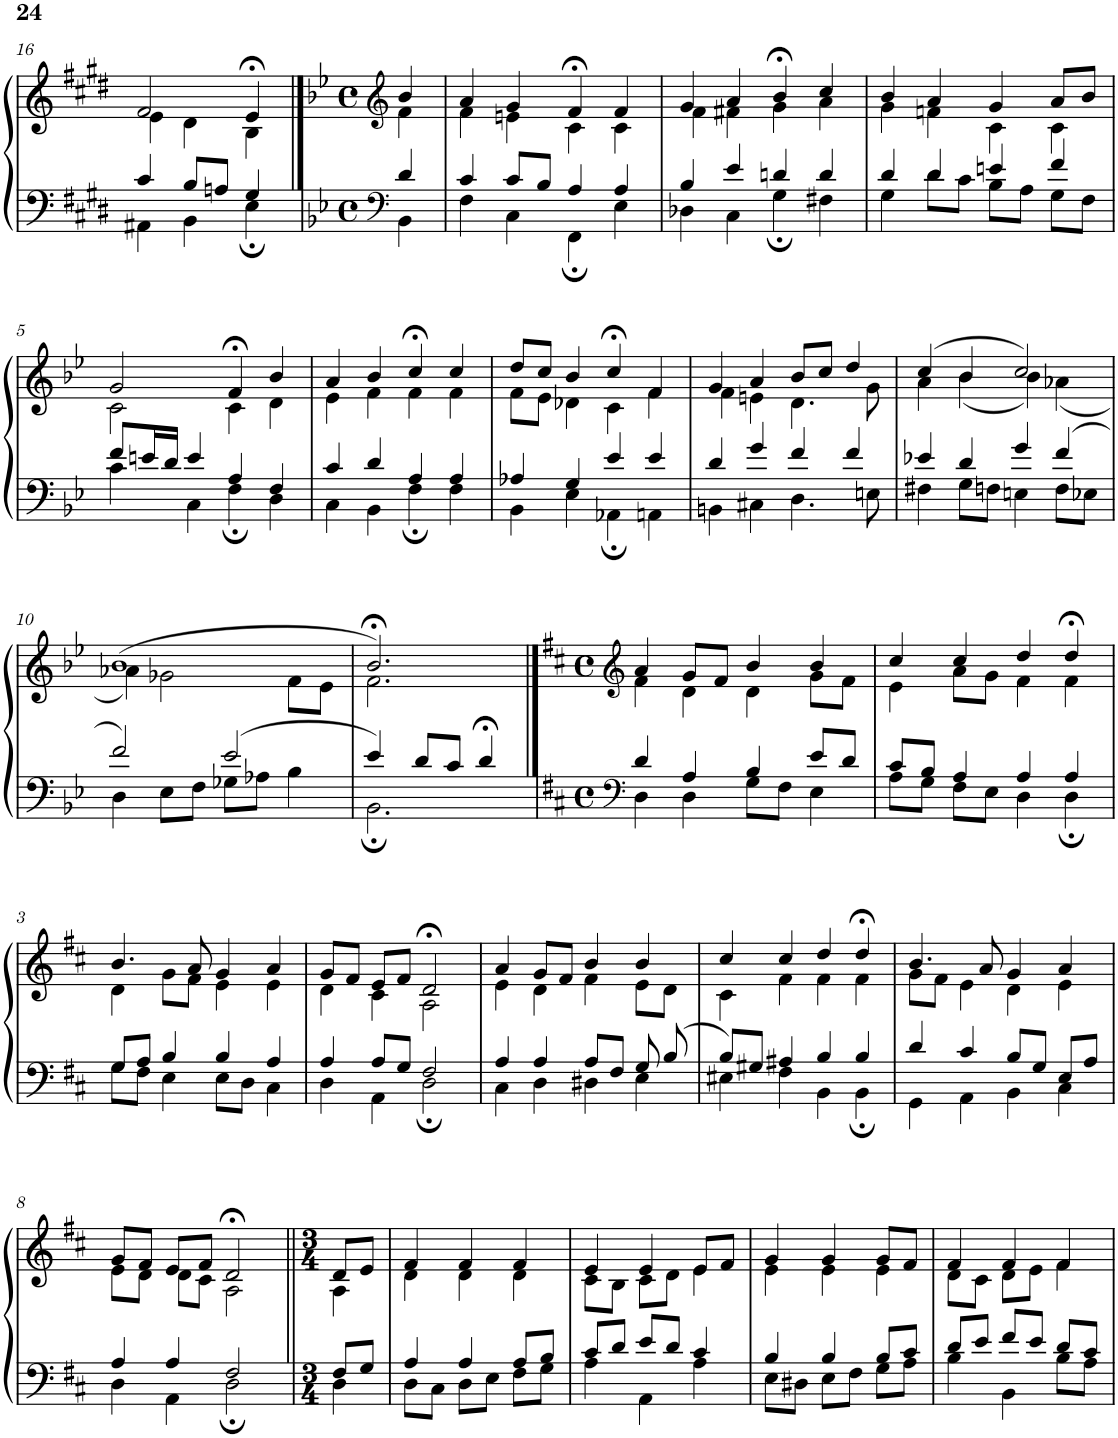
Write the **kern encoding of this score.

**kern	**kern
*part1	*part1
*staff2	*staff1
*I"Piano	*
*I'Pno	*
!!LO:PB:g=z
*clefF4	*clefG2
*k[f#c#g#d#]	*k[f#c#g#d#]
*M4/4	*M4/4
*met(c)	*met(c)
=16	=16
*^	*^
4c#/	4AA#X\	2f#/	4e\
8B/L	4BB\	.	4d#\
8An/J	.	.	.
4G#/	4E;\	4e;</	4B\
==1	==1	==1	==1
*clefF4	*	*clefG2	*
*k[b-e-]	*	*k[b-e-]	*
*M4/4	*	*M4/4	*
*met(c)	*	*met(c)	*
4d/	4BB-\	4b-/	4f\
=2	=2	=2	=2
4c/	4F\	4a/	4f\
8c/L	4C\	4g/	4en\
8B-/J	.	.	.
4A/	4FF;\	4f;</	4c\
4A/	4E-\	4f/	4c\
=3	=3	=3	=3
4B-/	4D-X\	4g/	4f\
4e-/	4C\	4a/	4f#X\
4dn/	4G;\	4b-;</	4g\
4d/	4F#X\	4cc/	4a\
=4	=4	=4	=4
4d/	4G\	4b-/	4g\
4d/	8d\L	4a/	4fn\
.	8c\J	.	.
4en/	8B-\L	4g/	4c\
.	8A\J	.	.
4f/	8G\L	8a/L	4c\
.	8F\J	8b-/J	.
!!LO:LB:g=z	!!
=5	=5	=5	=5
8f/L	4c\	2g/	2c\
16en/L	.	.	.
16d/JJ	.	.	.
4e/	4C\	.	.
4A/	4F;\	4f;</	4c\
4F/	4D\	4b-/	4d\
=6	=6	=6	=6
4c/	4C\	4a/	4e-\
4d/	4BB-\	4b-/	4f\
4A/	4F;\	4cc;</	4f\
4A/	4F\	4cc/	4f\
=7	=7	=7	=7
4A-X/	4BB-\	8dd/L	8f\L
.	.	8cc/J	8e-\J
4G/	4E-\	4b-/	4d-X\
4e-/	4AA-X;\	4cc;</	4c\
4e-/	4AAn\	4f/	4f\
=8	=8	=8	=8
4d/	4BBn\	4g/	4f\
4g/	4C#X\	4a/	4en\
4f/	4.D\	8b-/L	4.d\
.	.	8cc/J	.
4f/	.	4dd/	.
.	8En\	.	8g\
=9	=9	=9	=9
4e-X/	4F#X\	(>4cc/	4a\
4d/	8G\L	4b-/	(<4b-\
.	8Fn\J	.	.
4g/	4En\	2cc/)	4b-\)
4f/	8F\L	.	(<4a-X\
.	8E-X\J	.	.
!!LO:LB:g=z	!!
=10	=10	=10	=10
2f/	4D\	(>1b-	4a-X\)
.	8E-\L	.	2g-X\
.	8F\J	.	.
2e-/	8G-X\L	.	.
.	8A-X\J	.	.
.	4B-\	.	8f\L
.	.	.	8e-\J
=11	=11	=11	=11
4e-/	2.BB-;\	2.b-;</)	2.f\
8d/L	.	.	.
8c/J	.	.	.
4d;</	.	.	.
==1	==1	==1	==1
*clefF4	*	*clefG2	*
*k[f#c#]	*	*k[f#c#]	*
*M4/4	*	*M4/4	*
*met(c)	*	*met(c)	*
4d/	4D\	4a/	4f#\
4A/	4D\	8g/L	4d\
.	.	8f#/J	.
4B/	8G\L	4b/	4d\
.	8F#\J	.	.
8e/L	4E\	4b/	8g\L
8d/J	.	.	8f#\J
=2	=2	=2	=2
8c#/L	8A\L	4cc#/	4e\
8B/J	8G\J	.	.
4A/	8F#\L	4cc#/	8a\L
.	8E\J	.	8g\J
4A/	4D\	4dd/	4f#\
4A/	4D;\	4dd;</	4f#\
!!LO:LB:g=z	!!
=3	=3	=3	=3
8G/L	8G\L	4.b/	4d\
8A/J	8F#\J	.	.
4B/	4E\	.	8g\L
.	.	8a/	8f#\J
4B/	8E\L	4g/	4e\
.	8D\J	.	.
4A/	4C#\	4a/	4e\
=4	=4	=4	=4
4A/	4D\	8g/L	4d\
.	.	8f#/J	.
8A/L	4AA\	8e/L	4c#\
8G/J	.	8f#/J	.
2F#/	2D;\	2d;</	2A\
=5	=5	=5	=5
4A/	4C#\	4a/	4e\
4A/	4D\	8g/L	4d\
.	.	8f#/J	.
8A/L	4D#X\	4b/	4f#\
8F#/J	.	.	.
8G/	4E\	4b/	8e\L
8B/	.	.	8d\J
=6	=6	=6	=6
8B/L	4E#X\	4cc#/	4c#\
8G#X/J	.	.	.
4A#X/	4F#\	4cc#/	4f#\
4B/	4BB\	4dd/	4f#\
4B/	4BB;\	4dd;</	4f#\
=7	=7	=7	=7
4d/	4GG\	4.b/	8g\L
.	.	.	8f#\J
4c#/	4AA\	.	4e\
.	.	8a/	.
8B/L	4BB\	4g/	4d\
8G/J	.	.	.
8E/L	4C#\	4a/	4e\
8A/J	.	.	.
!!LO:LB:g=z	!!
=8	=8	=8	=8
4A/	4D\	8g/L	8e\L
.	.	8f#/J	8d\J
4A/	4AA\	8e/L	8d\L
.	.	8f#/J	8c#\J
2F#/	2D;\	2d;</	2A\
=9||	=9||	=9||	=9||
*M3/4	*	*M3/4	*
8F#/L	4D\	8d/L	4A\
8G/J	.	8e/J	.
=10	=10	=10	=10
4A/	8D\L	4f#/	4d\
.	8C#\J	.	.
4A/	8D\L	4f#/	4d\
.	8E\J	.	.
8A/L	8F#\L	4f#/	4d\
8B/J	8G\J	.	.
=11	=11	=11	=11
8c#/L	4A\	4e/	8c#\L
8d/J	.	.	8B\J
8e/L	4AA\	4e/	8c#\L
8d/J	.	.	8d\J
4c#/	4A\	8e/L	4e\
.	.	8f#/J	.
=12	=12	=12	=12
4B/	8E\L	4g/	4e\
.	8D#X\J	.	.
4B/	8E\L	4g/	4e\
.	8F#\J	.	.
8B/L	8G\L	8g/L	4e\
8c#/J	8A\J	8f#/J	.
=13	=13	=13	=13
8d/L	4B\	4f#/	8d\L
8e/J	.	.	8c#\J
8f#/L	4BB\	4f#/	8d\L
8e/J	.	.	8e\J
8d/L	8B\L	4f#/	4f#\
8c#/J	8A\J	.	.
*v	*v	*	*
*	*v	*v
=	=
*-	*-
